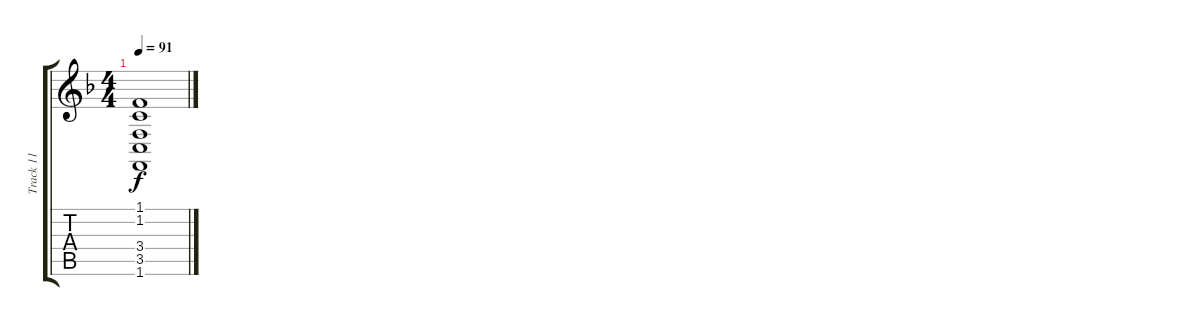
\track ("Track 11" "Track 11") {instrument pad2warm}
\staff {score tabs}
\tuning (E4 B3 G3 D3 A2 E2) {hide}
\ts (4 4)
\tempo 91
\clef g2
\ks f
(1.1{t} 1.2{t} 3.4{t} 3.5{t} 1.6{t}).1{dy f}
